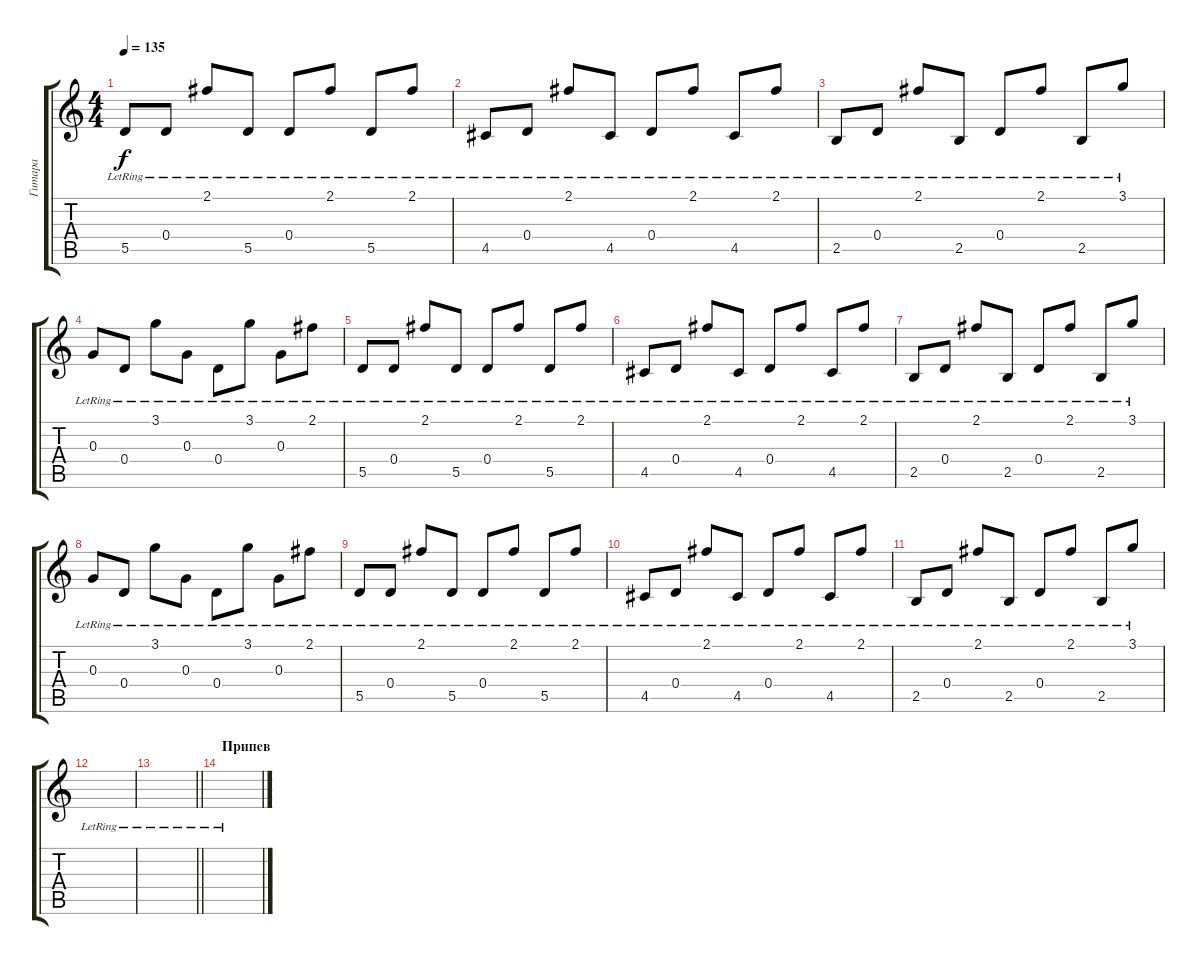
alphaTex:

\track ("Гитара" "Гитара") {instrument acousticguitarsteel}
\staff {score tabs}
\tuning (E4 B3 G3 D3 A2 E2) {hide}
\ts (4 4)
\tempo 135
\clef g2
\ks c
5.5{lr}.8{dy f} 0.4{lr}.8 2.1{lr}.8 5.5{lr}.8 0.4{lr}.8 2.1{lr}.8 5.5{lr}.8 2.1{lr}.8 |
4.5{lr}.8 0.4{lr}.8 2.1{lr}.8 4.5{lr}.8 0.4{lr}.8 2.1{lr}.8 4.5{lr}.8 2.1{lr}.8 |
2.5{lr}.8 0.4{lr}.8 2.1{lr}.8 2.5{lr}.8 0.4{lr}.8 2.1{lr}.8 2.5{lr}.8 3.1{lr}.8 |
0.3{lr}.8 0.4{lr}.8 3.1{lr}.8 0.3{lr}.8 0.4{lr}.8 3.1{lr}.8 0.3{lr}.8 2.1{lr}.8 |
5.5{lr}.8 0.4{lr}.8 2.1{lr}.8 5.5{lr}.8 0.4{lr}.8 2.1{lr}.8 5.5{lr}.8 2.1{lr}.8 |
4.5{lr}.8 0.4{lr}.8 2.1{lr}.8 4.5{lr}.8 0.4{lr}.8 2.1{lr}.8 4.5{lr}.8 2.1{lr}.8 |
2.5{lr}.8 0.4{lr}.8 2.1{lr}.8 2.5{lr}.8 0.4{lr}.8 2.1{lr}.8 2.5{lr}.8 3.1{lr}.8 |
0.3{lr}.8 0.4{lr}.8 3.1{lr}.8 0.3{lr}.8 0.4{lr}.8 3.1{lr}.8 0.3{lr}.8 2.1{lr}.8 |
5.5{lr}.8 0.4{lr}.8 2.1{lr}.8 5.5{lr}.8 0.4{lr}.8 2.1{lr}.8 5.5{lr}.8 2.1{lr}.8 |
4.5{lr}.8 0.4{lr}.8 2.1{lr}.8 4.5{lr}.8 0.4{lr}.8 2.1{lr}.8 4.5{lr}.8 2.1{lr}.8 |
2.5{lr}.8 0.4{lr}.8 2.1{lr}.8 2.5{lr}.8 0.4{lr}.8 2.1{lr}.8 2.5{lr}.8 3.1{lr}.8 |
|
\barLineRight lightlight
|
\section ("" "Припев")
